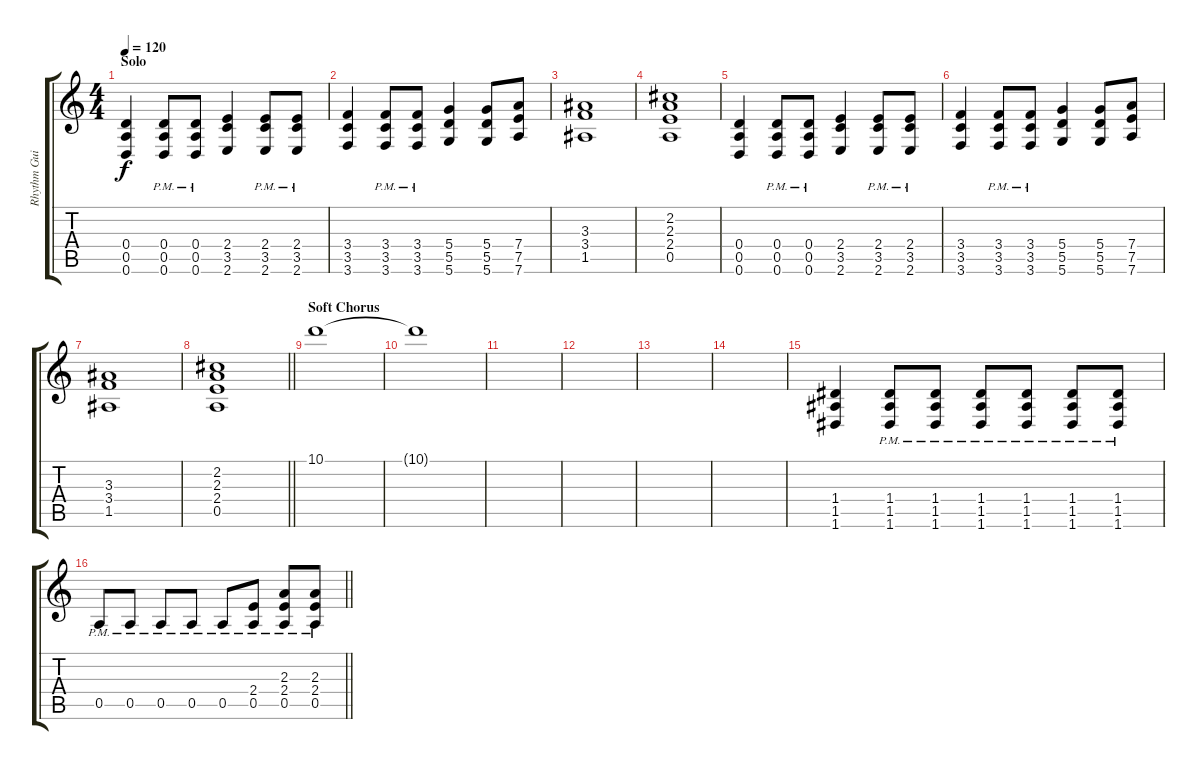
\track ("Rhythm Guitar" "Rhythm Gui") {instrument distortionguitar}
\staff {score tabs}
\tuning (E4 B3 G3 D3 A2 D2) {hide}
\ts (4 4)
\section ("" "Solo")
\tempo 120
\clef g2
\ks c
(0.4 0.5 0.6).4{dy f} (0.4{pm} 0.5{pm} 0.6{pm}).8 (0.4{pm} 0.5{pm} 0.6{pm}).8 (2.4 3.5 2.6).4 (2.4{pm} 3.5{pm} 2.6{pm}).8 (2.4{pm} 3.5{pm} 2.6{pm}).8 |
(3.4 3.5 3.6).4 (3.4{pm} 3.5{pm} 3.6{pm}).8 (3.4{pm} 3.5{pm} 3.6{pm}).8 (5.4 5.5 5.6).4 (5.4 5.5 5.6).8 (7.4 7.5 7.6).8 |
(3.3 3.4 1.5).1 |
(2.2 2.3 2.4 0.5).1 |
(0.4 0.5 0.6).4 (0.4{pm} 0.5{pm} 0.6{pm}).8 (0.4{pm} 0.5{pm} 0.6{pm}).8 (2.4 3.5 2.6).4 (2.4{pm} 3.5{pm} 2.6{pm}).8 (2.4{pm} 3.5{pm} 2.6{pm}).8 |
(3.4 3.5 3.6).4 (3.4{pm} 3.5{pm} 3.6{pm}).8 (3.4{pm} 3.5{pm} 3.6{pm}).8 (5.4 5.5 5.6).4 (5.4 5.5 5.6).8 (7.4 7.5 7.6).8 |
(3.3 3.4 1.5).1 |
\barLineRight lightlight
(2.2 2.3 2.4 0.5).1 |
\section ("" "Soft Chorus")
10.1.1 |
10.1{t}.1{volume 0} |
|
|
|
|
(1.4 1.5 1.6).4{volume 9} (1.4{pm} 1.5{pm} 1.6{pm}).8 (1.4{pm} 1.5{pm} 1.6{pm}).8 (1.4{pm} 1.5{pm} 1.6{pm}).8 (1.4{pm} 1.5{pm} 1.6{pm}).8 (1.4{pm} 1.5{pm} 1.6{pm}).8 (1.4{pm} 1.5{pm} 1.6{pm}).8 |
\barLineRight lightlight
0.5{pm}.8 0.5{pm}.8 0.5{pm}.8 0.5{pm}.8 0.5{pm}.8 (2.4{pm} 0.5{pm}).8 (2.3{pm} 2.4{pm} 0.5{pm}).8 (2.3{pm} 2.4{pm} 0.5{pm}).8
